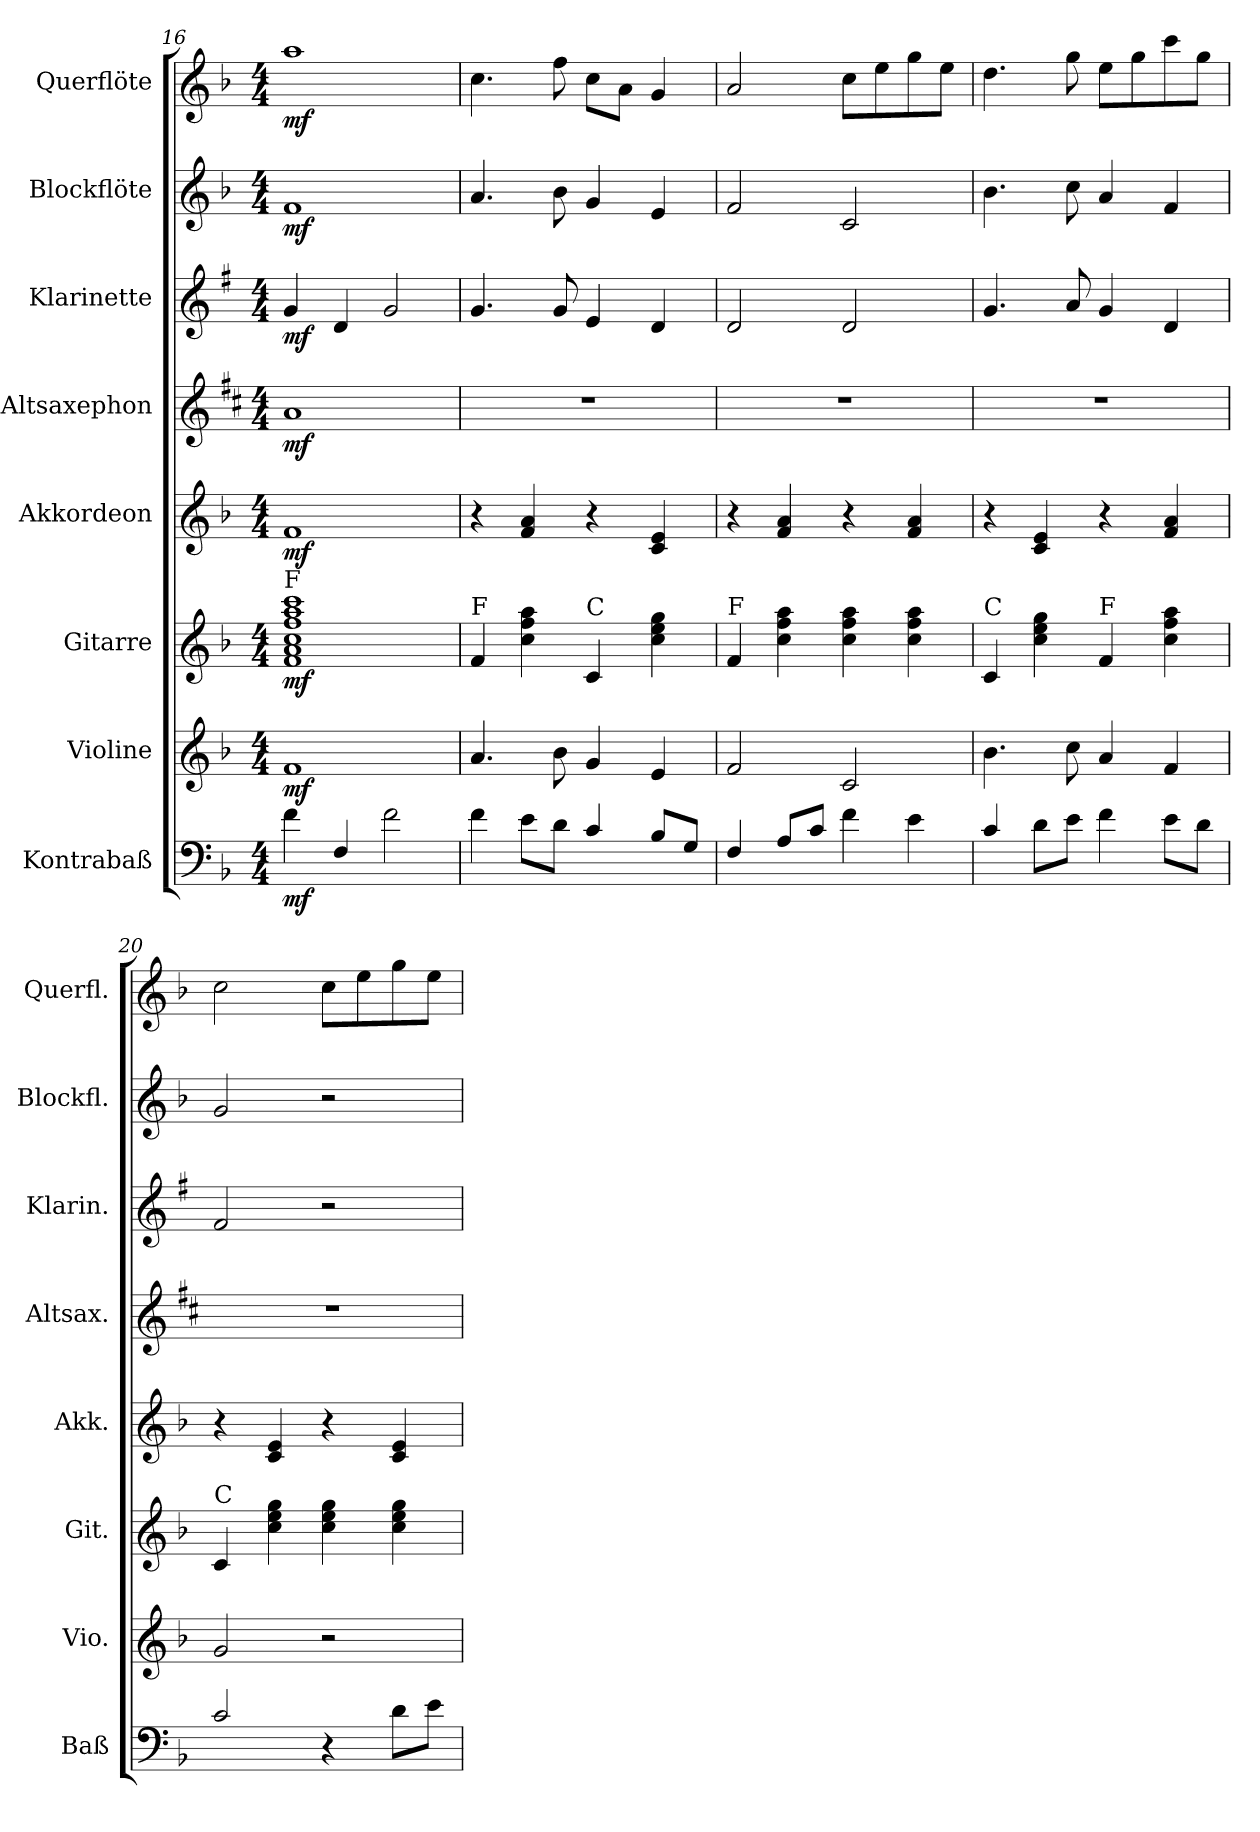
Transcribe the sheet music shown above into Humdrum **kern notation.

**kern	**dynam	**kern	**dynam	**kern	**dynam	**kern	**dynam	**kern	**dynam	**kern	**dynam	**kern	**dynam	**kern	**dynam
*part8	*part8	*part7	*part7	*part6	*part6	*part5	*part5	*part4	*part4	*part3	*part3	*part2	*part2	*part1	*part1
*staff8	*staff8	*staff7	*staff7	*staff6	*staff6	*staff5	*staff5	*staff4	*staff4	*staff3	*staff3	*staff2	*staff2	*staff1	*staff1
*I"Kontrabaß	*	*I"Violine	*	*I"Gitarre	*	*I"Akkordeon	*	*I"Altsaxephon	*	*I"Klarinette	*	*I"Blockflöte	*	*I"Querflöte	*
*I'Baß	*	*I'Vio.	*	*I'Git.	*	*I'Akk.	*	*I'Altsax.	*	*I'Klarin.	*	*I'Blockfl.	*	*I'Querfl.	*
!!LO:PB:g=z
*clefF4	*	*clefG2	*	*clefG2	*	*clefG2	*	*clefG2	*	*clefG2	*	*clefG2	*	*clefG2	*
*ITrd7c12	*	*	*	*	*	*	*	*ITrd3c5	*	*ITrd1c2	*	*	*	*	*
*k[b-]	*	*k[b-]	*	*k[b-]	*	*k[b-]	*	*k[f#c#g#]	*	*k[b-]	*	*k[b-]	*	*k[b-]	*
*F:	*	*F:	*	*F:	*	*F:	*	*A:	*	*F:	*	*F:	*	*F:	*
*M4/4	*	*M4/4	*	*M4/4	*	*M4/4	*	*M4/4	*	*M4/4	*	*M4/4	*	*M4/4	*
=16	=16	=16	=16	=16	=16	=16	=16	=16	=16	=16	=16	=16	=16	=16	=16
!	!	!	!	!LO:TX:a:t=F	!	!	!	!	!	!	!	!	!	!	!
!	!LO:DY:b	!	!LO:DY:b	!	!LO:DY:b	!	!LO:DY:b	!	!LO:DY:b	!	!LO:DY:b	!	!LO:DY:b	!	!LO:DY:b
4F\	mf	1f	mf	1f 1a 1cc 1ff 1aa 1ccc	mf	1f	mf	1e	mf	4f/	mf	1f	mf	1aa	mf
4FF/	.	.	.	.	.	.	.	.	.	4c/	.	.	.	.	.
2F\	.	.	.	.	.	.	.	.	.	2f/	.	.	.	.	.
=17	=17	=17	=17	=17	=17	=17	=17	=17	=17	=17	=17	=17	=17	=17	=17
!	!	!	!	!LO:TX:a:t=F	!	!	!	!	!	!	!	!	!	!	!
4F\	.	4.a/	.	4f/	.	4r	.	1r	.	4.f/	.	4.a/	.	4.cc\	.
8E\L	.	.	.	4cc\ 4ff\ 4aa\	.	4f/ 4a/	.	.	.	.	.	.	.	.	.
8D\J	.	8b-\	.	.	.	.	.	.	.	8f/	.	8b-\	.	8ff\	.
!	!	!	!	!LO:TX:a:t=C	!	!	!	!	!	!	!	!	!	!	!
4C/	.	4g/	.	4c/	.	4r	.	.	.	4d/	.	4g/	.	8cc\L	.
.	.	.	.	.	.	.	.	.	.	.	.	.	.	8a\J	.
8BB-/L	.	4e/	.	4cc\ 4ee\ 4gg\	.	4c/ 4e/	.	.	.	4c/	.	4e/	.	4g/	.
8GG/J	.	.	.	.	.	.	.	.	.	.	.	.	.	.	.
=18	=18	=18	=18	=18	=18	=18	=18	=18	=18	=18	=18	=18	=18	=18	=18
!	!	!	!	!LO:TX:a:t=F	!	!	!	!	!	!	!	!	!	!	!
4FF/	.	2f/	.	4f/	.	4r	.	1r	.	2c/	.	2f/	.	2a/	.
8AA/L	.	.	.	4cc\ 4ff\ 4aa\	.	4f/ 4a/	.	.	.	.	.	.	.	.	.
8C/J	.	.	.	.	.	.	.	.	.	.	.	.	.	.	.
4F\	.	2c/	.	4cc\ 4ff\ 4aa\	.	4r	.	.	.	2c/	.	2c/	.	8cc\L	.
.	.	.	.	.	.	.	.	.	.	.	.	.	.	8ee\	.
4E\	.	.	.	4cc\ 4ff\ 4aa\	.	4f/ 4a/	.	.	.	.	.	.	.	8gg\	.
.	.	.	.	.	.	.	.	.	.	.	.	.	.	8ee\J	.
=19	=19	=19	=19	=19	=19	=19	=19	=19	=19	=19	=19	=19	=19	=19	=19
!	!	!	!	!LO:TX:a:t=C	!	!	!	!	!	!	!	!	!	!	!
4C/	.	4.b-\	.	4c/	.	4r	.	1r	.	4.f/	.	4.b-\	.	4.dd\	.
8D\L	.	.	.	4cc\ 4ee\ 4gg\	.	4c/ 4e/	.	.	.	.	.	.	.	.	.
8E\J	.	8cc\	.	.	.	.	.	.	.	8g/	.	8cc\	.	8gg\	.
!	!	!	!	!LO:TX:a:t=F	!	!	!	!	!	!	!	!	!	!	!
4F\	.	4a/	.	4f/	.	4r	.	.	.	4f/	.	4a/	.	8ee\L	.
.	.	.	.	.	.	.	.	.	.	.	.	.	.	8gg\	.
8E\L	.	4f/	.	4cc\ 4ff\ 4aa\	.	4f/ 4a/	.	.	.	4c/	.	4f/	.	8ccc\	.
8D\J	.	.	.	.	.	.	.	.	.	.	.	.	.	8gg\J	.
=20	=20	=20	=20	=20	=20	=20	=20	=20	=20	=20	=20	=20	=20	=20	=20
!	!	!	!	!LO:TX:a:t=C	!	!	!	!	!	!	!	!	!	!	!
2C/	.	2g/	.	4c/	.	4r	.	1r	.	2e/	.	2g/	.	2cc\	.
.	.	.	.	4cc\ 4ee\ 4gg\	.	4c/ 4e/	.	.	.	.	.	.	.	.	.
4r	.	2r	.	4cc\ 4ee\ 4gg\	.	4r	.	.	.	2r	.	2r	.	8cc\L	.
.	.	.	.	.	.	.	.	.	.	.	.	.	.	8ee\	.
8D\L	.	.	.	4cc\ 4ee\ 4gg\	.	4c/ 4e/	.	.	.	.	.	.	.	8gg\	.
8E\J	.	.	.	.	.	.	.	.	.	.	.	.	.	8ee\J	.
=	=	=	=	=	=	=	=	=	=	=	=	=	=	=	=
*-	*-	*-	*-	*-	*-	*-	*-	*-	*-	*-	*-	*-	*-	*-	*-
